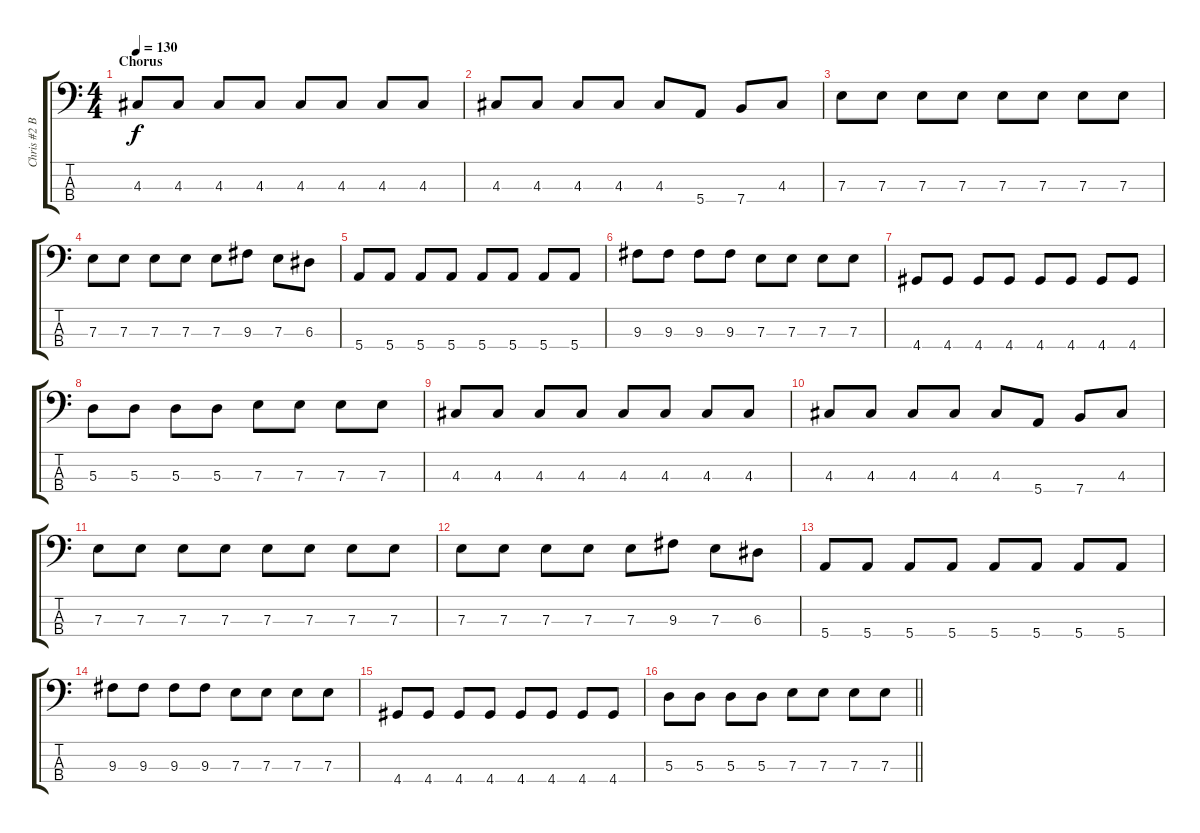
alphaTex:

\track ("Chris #2 Bass" "Chris #2 B") {instrument electricbasspick}
\staff {score tabs}
\tuning (G2 D2 A1 E1) {hide}
\ts (4 4)
\section ("" "Chorus")
\tempo 130
\clef f4
\ks c
4.3.8{dy f} 4.3.8 4.3.8 4.3.8 4.3.8 4.3.8 4.3.8 4.3.8 |
4.3.8 4.3.8 4.3.8 4.3.8 4.3.8 5.4.8 7.4.8 4.3.8 |
7.3.8 7.3.8 7.3.8 7.3.8 7.3.8 7.3.8 7.3.8 7.3.8 |
7.3.8 7.3.8 7.3.8 7.3.8 7.3.8 9.3.8 7.3.8 6.3.8 |
5.4.8 5.4.8 5.4.8 5.4.8 5.4.8 5.4.8 5.4.8 5.4.8 |
9.3.8 9.3.8 9.3.8 9.3.8 7.3.8 7.3.8 7.3.8 7.3.8 |
4.4.8 4.4.8 4.4.8 4.4.8 4.4.8 4.4.8 4.4.8 4.4.8 |
5.3.8 5.3.8 5.3.8 5.3.8 7.3.8 7.3.8 7.3.8 7.3.8 |
4.3.8 4.3.8 4.3.8 4.3.8 4.3.8 4.3.8 4.3.8 4.3.8 |
4.3.8 4.3.8 4.3.8 4.3.8 4.3.8 5.4.8 7.4.8 4.3.8 |
7.3.8 7.3.8 7.3.8 7.3.8 7.3.8 7.3.8 7.3.8 7.3.8 |
7.3.8 7.3.8 7.3.8 7.3.8 7.3.8 9.3.8 7.3.8 6.3.8 |
5.4.8 5.4.8 5.4.8 5.4.8 5.4.8 5.4.8 5.4.8 5.4.8 |
9.3.8 9.3.8 9.3.8 9.3.8 7.3.8 7.3.8 7.3.8 7.3.8 |
4.4.8 4.4.8 4.4.8 4.4.8 4.4.8 4.4.8 4.4.8 4.4.8 |
\barLineRight lightlight
5.3.8 5.3.8 5.3.8 5.3.8 7.3.8 7.3.8 7.3.8 7.3.8
